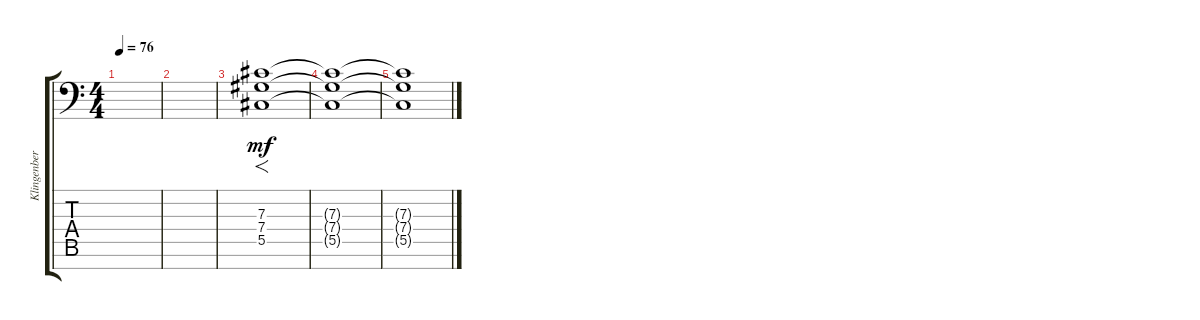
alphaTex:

\track ("Klingenberg (Organ)" "Klingenber") {instrument churchorgan}
\staff {score tabs}
\tuning (Eb4 Bb3 Gb3 Db3 Ab2 Eb2 Ab1) {hide}
\ts (4 4)
\tempo 76
\clef f4
\ks c
|
|
(7.3 7.4 5.5).1{f dy mf instrument churchorgan} |
(7.3{t} 7.4{t} 5.5{t}).1{volume 0} |
(7.3{t} 7.4{t} 5.5{t}).1
